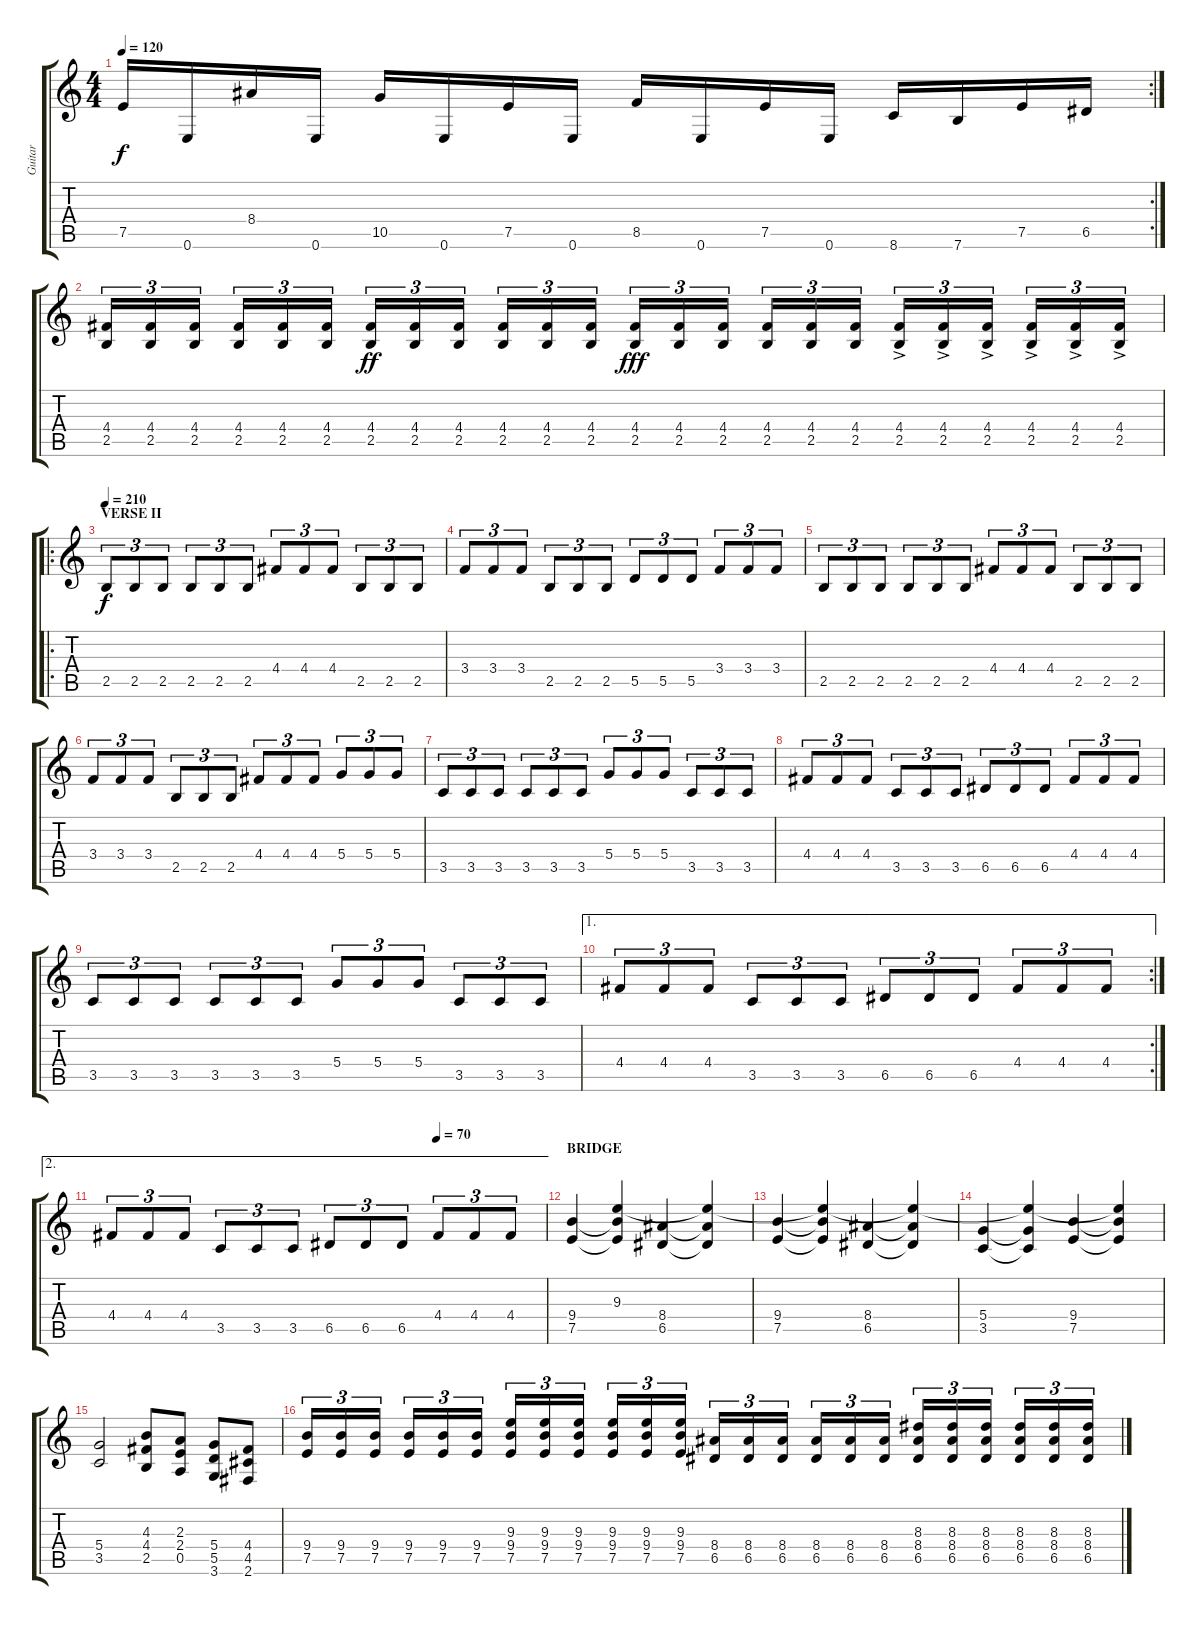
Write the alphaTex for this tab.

\track ("Guitar" "Guitar") {instrument distortionguitar}
\staff {score tabs}
\tuning (E4 B3 G3 D3 A2 E2) {hide}
\rc 2
\ts (4 4)
\tempo 120
\clef g2
\ks c
7.5.16{dy f} 0.6.16 8.4.16 0.6.16 10.5.16 0.6.16 7.5.16 0.6.16 8.5.16 0.6.16 7.5.16 0.6.16 8.6.16 7.6.16 7.5.16 6.5.16 |
(4.4 2.5).16{tu (3 2)} (4.4 2.5).16{tu (3 2)} (4.4 2.5).16{tu (3 2)} (4.4 2.5).16{tu (3 2)} (4.4 2.5).16{tu (3 2)} (4.4 2.5).16{tu (3 2)} (4.4 2.5).16{tu (3 2) dy ff} (4.4 2.5).16{tu (3 2)} (4.4 2.5).16{tu (3 2)} (4.4 2.5).16{tu (3 2)} (4.4 2.5).16{tu (3 2)} (4.4 2.5).16{tu (3 2)} (4.4 2.5).16{tu (3 2) dy fff} (4.4 2.5).16{tu (3 2)} (4.4 2.5).16{tu (3 2)} (4.4 2.5).16{tu (3 2)} (4.4 2.5).16{tu (3 2)} (4.4 2.5).16{tu (3 2)} (4.4 2.5{ac}).16{tu (3 2)} (4.4 2.5{ac}).16{tu (3 2)} (4.4 2.5{ac}).16{tu (3 2)} (4.4 2.5{ac}).16{tu (3 2)} (4.4 2.5{ac}).16{tu (3 2)} (4.4 2.5{ac}).16{tu (3 2)} |
\ro
\section ("" "VERSE II")
\tempo 210
2.5.8{tu (3 2) dy f} 2.5.8{tu (3 2)} 2.5.8{tu (3 2)} 2.5.8{tu (3 2)} 2.5.8{tu (3 2)} 2.5.8{tu (3 2)} 4.4.8{tu (3 2)} 4.4.8{tu (3 2)} 4.4.8{tu (3 2)} 2.5.8{tu (3 2)} 2.5.8{tu (3 2)} 2.5.8{tu (3 2)} |
3.4.8{tu (3 2)} 3.4.8{tu (3 2)} 3.4.8{tu (3 2)} 2.5.8{tu (3 2)} 2.5.8{tu (3 2)} 2.5.8{tu (3 2)} 5.5.8{tu (3 2)} 5.5.8{tu (3 2)} 5.5.8{tu (3 2)} 3.4.8{tu (3 2)} 3.4.8{tu (3 2)} 3.4.8{tu (3 2)} |
2.5.8{tu (3 2)} 2.5.8{tu (3 2)} 2.5.8{tu (3 2)} 2.5.8{tu (3 2)} 2.5.8{tu (3 2)} 2.5.8{tu (3 2)} 4.4.8{tu (3 2)} 4.4.8{tu (3 2)} 4.4.8{tu (3 2)} 2.5.8{tu (3 2)} 2.5.8{tu (3 2)} 2.5.8{tu (3 2)} |
3.4.8{tu (3 2)} 3.4.8{tu (3 2)} 3.4.8{tu (3 2)} 2.5.8{tu (3 2)} 2.5.8{tu (3 2)} 2.5.8{tu (3 2)} 4.4.8{tu (3 2)} 4.4.8{tu (3 2)} 4.4.8{tu (3 2)} 5.4.8{tu (3 2)} 5.4.8{tu (3 2)} 5.4.8{tu (3 2)} |
3.5.8{tu (3 2)} 3.5.8{tu (3 2)} 3.5.8{tu (3 2)} 3.5.8{tu (3 2)} 3.5.8{tu (3 2)} 3.5.8{tu (3 2)} 5.4.8{tu (3 2)} 5.4.8{tu (3 2)} 5.4.8{tu (3 2)} 3.5.8{tu (3 2)} 3.5.8{tu (3 2)} 3.5.8{tu (3 2)} |
4.4.8{tu (3 2)} 4.4.8{tu (3 2)} 4.4.8{tu (3 2)} 3.5.8{tu (3 2)} 3.5.8{tu (3 2)} 3.5.8{tu (3 2)} 6.5.8{tu (3 2)} 6.5.8{tu (3 2)} 6.5.8{tu (3 2)} 4.4.8{tu (3 2)} 4.4.8{tu (3 2)} 4.4.8{tu (3 2)} |
3.5.8{tu (3 2)} 3.5.8{tu (3 2)} 3.5.8{tu (3 2)} 3.5.8{tu (3 2)} 3.5.8{tu (3 2)} 3.5.8{tu (3 2)} 5.4.8{tu (3 2)} 5.4.8{tu (3 2)} 5.4.8{tu (3 2)} 3.5.8{tu (3 2)} 3.5.8{tu (3 2)} 3.5.8{tu (3 2)} |
\ae 1
\rc 2
4.4.8{tu (3 2)} 4.4.8{tu (3 2)} 4.4.8{tu (3 2)} 3.5.8{tu (3 2)} 3.5.8{tu (3 2)} 3.5.8{tu (3 2)} 6.5.8{tu (3 2)} 6.5.8{tu (3 2)} 6.5.8{tu (3 2)} 4.4.8{tu (3 2)} 4.4.8{tu (3 2)} 4.4.8{tu (3 2)} |
\ae 2
\tempo (70 0.75)
4.4.8{tu (3 2)} 4.4.8{tu (3 2)} 4.4.8{tu (3 2)} 3.5.8{tu (3 2)} 3.5.8{tu (3 2)} 3.5.8{tu (3 2)} 6.5.8{tu (3 2)} 6.5.8{tu (3 2)} 6.5.8{tu (3 2)} 4.4.8{tu (3 2)} 4.4.8{tu (3 2)} 4.4.8{tu (3 2)} |
\section ("" "BRIDGE")
(9.4 7.5).4 (9.3 9.4{t} 7.5{t}).4 (8.4 6.5).4 (9.3{t} 8.4{t} 6.5{t}).4 |
(9.4 7.5).4 (9.3{t} 9.4{t} 7.5{t}).4 (8.4 6.5).4 (9.3{t} 8.4{t} 6.5{t}).4 |
(5.4 3.5).4 (9.3{t} 5.4{t} 3.5{t}).4 (9.4 7.5).4 (9.3{t} 9.4{t} 7.5{t}).4 |
(5.4 3.5).2 (4.3 4.4 2.5).8 (2.3 2.4 0.5).8 (5.4 5.5 3.6).8 (4.4 4.5 2.6).8 |
(9.4 7.5).16{tu (3 2)} (9.4 7.5).16{tu (3 2)} (9.4 7.5).16{tu (3 2)} (9.4 7.5).16{tu (3 2)} (9.4 7.5).16{tu (3 2)} (9.4 7.5).16{tu (3 2)} (9.3 9.4 7.5).16{tu (3 2)} (9.3 9.4 7.5).16{tu (3 2)} (9.3 9.4 7.5).16{tu (3 2)} (9.3 9.4 7.5).16{tu (3 2)} (9.3 9.4 7.5).16{tu (3 2)} (9.3 9.4 7.5).16{tu (3 2)} (8.4 6.5).16{tu (3 2)} (8.4 6.5).16{tu (3 2)} (8.4 6.5).16{tu (3 2)} (8.4 6.5).16{tu (3 2)} (8.4 6.5).16{tu (3 2)} (8.4 6.5).16{tu (3 2)} (8.3 8.4 6.5).16{tu (3 2)} (8.3 8.4 6.5).16{tu (3 2)} (8.3 8.4 6.5).16{tu (3 2)} (8.3 8.4 6.5).16{tu (3 2)} (8.3 8.4 6.5).16{tu (3 2)} (8.3 8.4 6.5).16{tu (3 2)}
